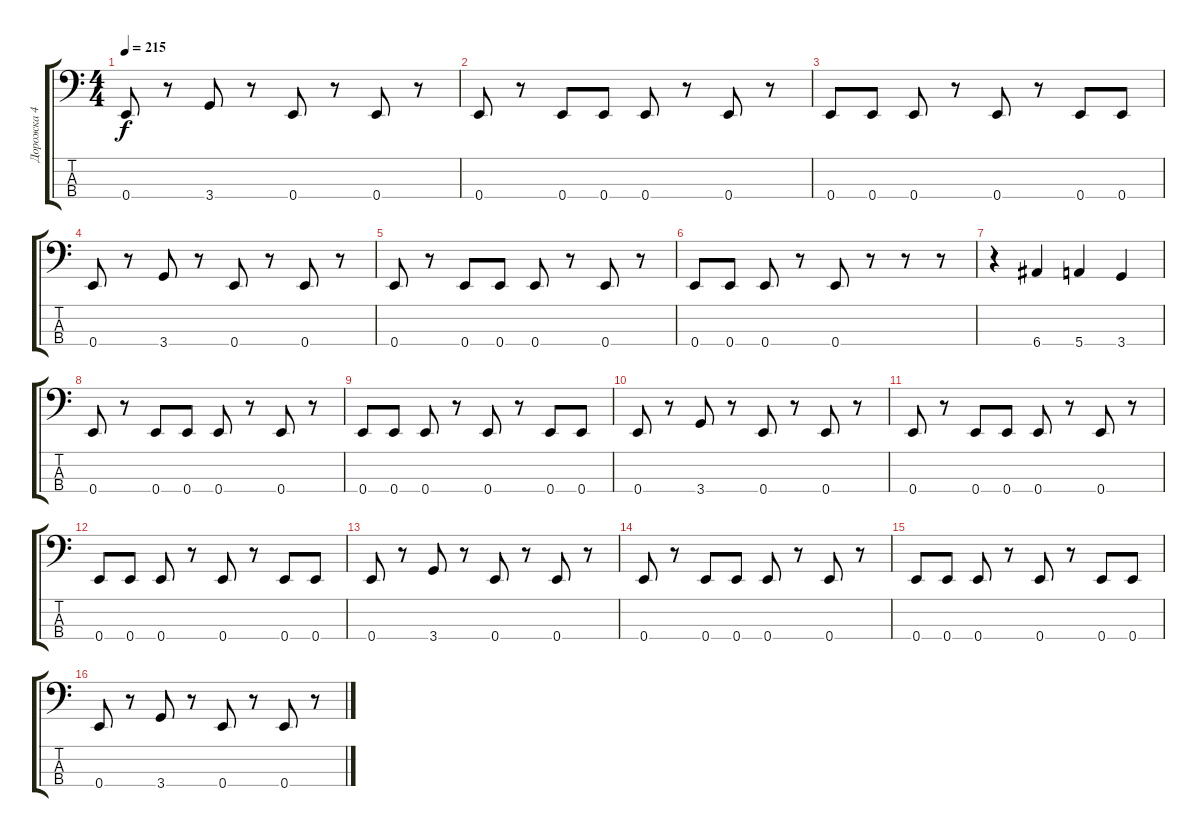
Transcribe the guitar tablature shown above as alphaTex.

\track ("Дорожка 4" "Дорожка 4") {instrument electricbassfinger}
\staff {score tabs}
\tuning (G2 D2 A1 E1) {hide}
\ts (4 4)
\tempo 215
\clef f4
\ks c
0.4.8{dy f} r.8 3.4.8 r.8 0.4.8 r.8 0.4.8 r.8 |
0.4.8 r.8 0.4.8 0.4.8 0.4.8 r.8 0.4.8 r.8 |
0.4.8 0.4.8 0.4.8 r.8 0.4.8 r.8 0.4.8 0.4.8 |
0.4.8 r.8 3.4.8 r.8 0.4.8 r.8 0.4.8 r.8 |
0.4.8 r.8 0.4.8 0.4.8 0.4.8 r.8 0.4.8 r.8 |
0.4.8 0.4.8 0.4.8 r.8 0.4.8 r.8 r.8 r.8 |
r.4 6.4.4 5.4.4 3.4.4 |
0.4.8 r.8 0.4.8 0.4.8 0.4.8 r.8 0.4.8 r.8 |
0.4.8 0.4.8 0.4.8 r.8 0.4.8 r.8 0.4.8 0.4.8 |
0.4.8 r.8 3.4.8 r.8 0.4.8 r.8 0.4.8 r.8 |
0.4.8 r.8 0.4.8 0.4.8 0.4.8 r.8 0.4.8 r.8 |
0.4.8 0.4.8 0.4.8 r.8 0.4.8 r.8 0.4.8 0.4.8 |
0.4.8 r.8 3.4.8 r.8 0.4.8 r.8 0.4.8 r.8 |
0.4.8 r.8 0.4.8 0.4.8 0.4.8 r.8 0.4.8 r.8 |
0.4.8 0.4.8 0.4.8 r.8 0.4.8 r.8 0.4.8 0.4.8 |
0.4.8 r.8 3.4.8 r.8 0.4.8 r.8 0.4.8 r.8
